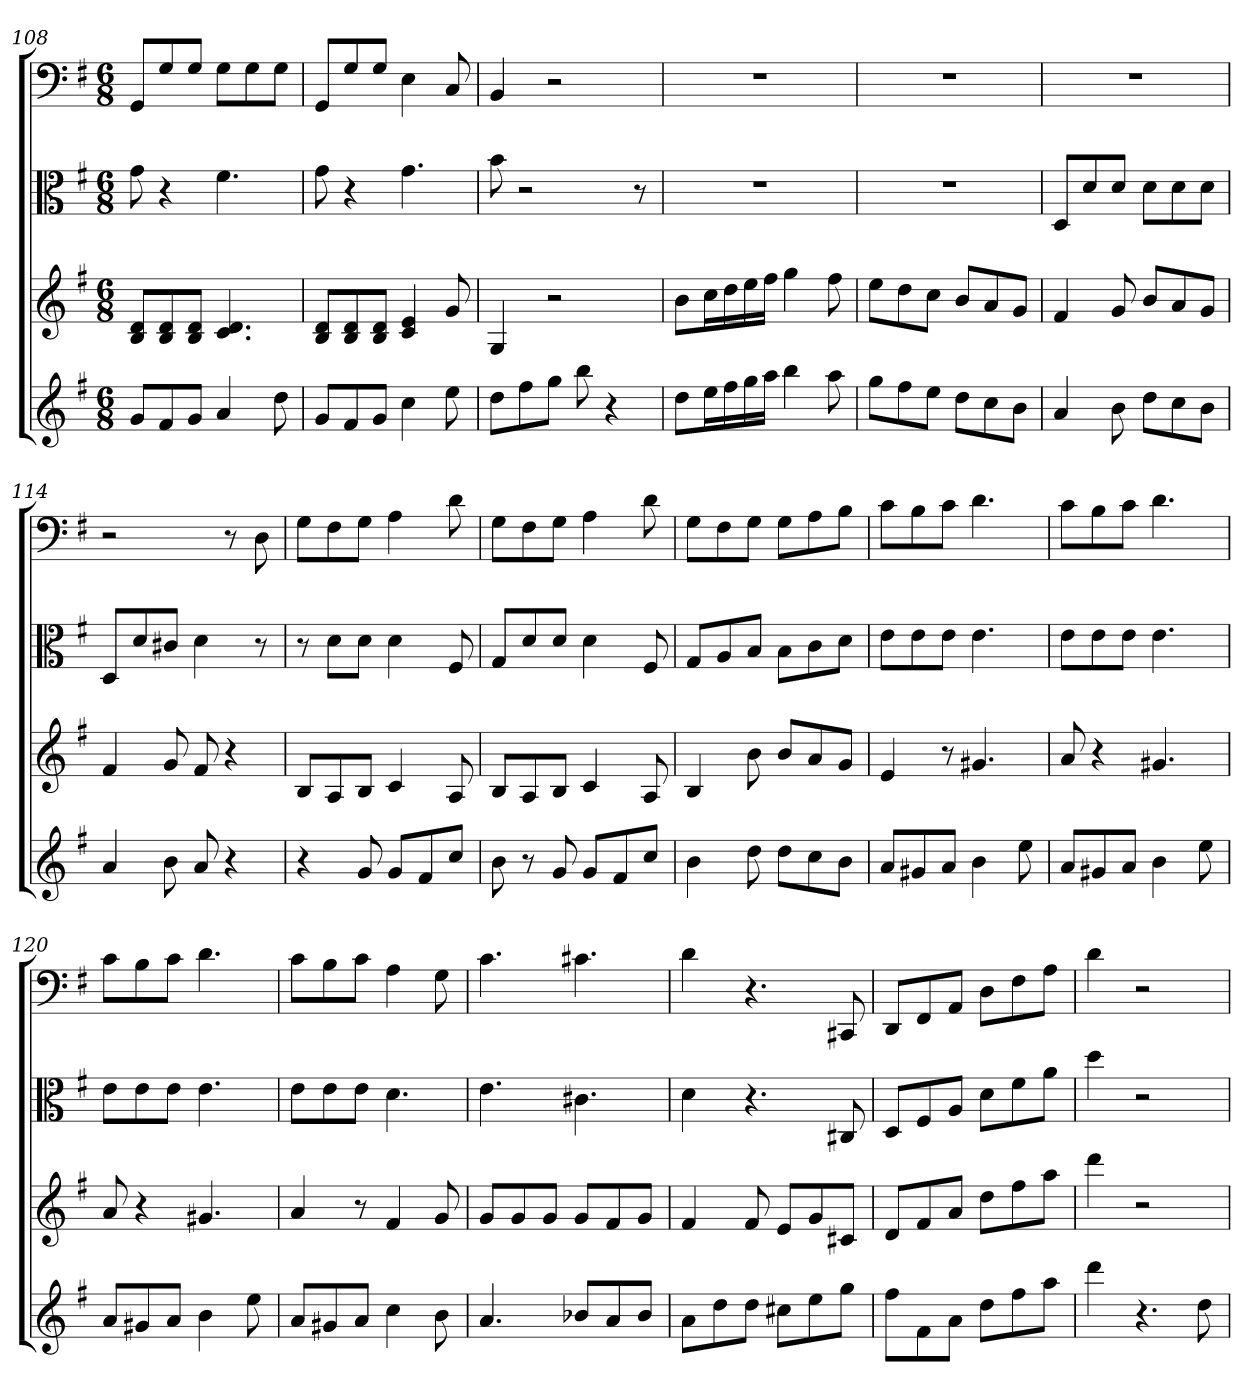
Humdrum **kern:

**kern	**kern	**kern	**kern
*part4	*part3	*part2	*part1
*staff4	*staff3	*staff2	*staff1
*	*	*clefC3	*clefF4
*k[f#]	*k[f#]	*k[f#]	*k[f#]
*G:	*G:	*G:	*G:
*M6/8	*M6/8	*M6/8	*M6/8
=108	=108	=108	=108
8gL	8B 8dL	8g	8GG/L
8f#	8B 8d	4r	8G/
8gJ	8B 8dJ	.	8G/J
4a	4.c 4.d	4.f#	8G\L
.	.	.	8G\
8dd	.	.	8G\J
=109	=109	=109	=109
8gL	8B 8dL	8g	8GG/L
8f#	8B 8d	4r	8G/
8gJ	8B 8dJ	.	8G/J
4cc	4c 4e	4.g	4E
8ee	8g	.	8C
=110	=110	=110	=110
8ddL	4G	8b	4BB
8ff#	.	2r	.
8ggJ	2r	.	2r
8bb	.	.	.
4r	.	.	.
.	.	8r	.
=111	=111	=111	=111
8ddL	8bL	2.r	2.r
16eeL	16ccL	.	.
16ff#	16dd	.	.
16gg	16ee	.	.
16aaJJ	16ff#JJ	.	.
4bb	4gg	.	.
8aa	8ff#	.	.
=112	=112	=112	=112
8ggL	8eeL	2.r	2.r
8ff#	8dd	.	.
8eeJ	8ccJ	.	.
8ddL	8bL	.	.
8cc	8a	.	.
8bJ	8gJ	.	.
=113	=113	=113	=113
4a	4f#	8D/L	2.r
.	.	8d/	.
8b	8g	8d/J	.
8ddL	8bL	8d\L	.
8cc	8a	8d\	.
8bJ	8gJ	8d\J	.
=114	=114	=114	=114
4a	4f#	8D/L	2r
.	.	8d/	.
8b	8g	8c#X/J	.
8a	8f#	4d	.
4r	4r	.	8r
.	.	8r	8D
=115	=115	=115	=115
4r	8BL	8r	8G\L
.	8A	8d\L	8F#\
8g	8BJ	8d\J	8G\J
8gL	4c	4d	4A
8f#	.	.	.
8ccJ	8A	8F#	8d
=116	=116	=116	=116
8b	8BL	8G/L	8G\L
8r	8A	8d/	8F#\
8g	8BJ	8d/J	8G\J
8gL	4c	4d	4A
8f#	.	.	.
8ccJ	8A	8F#	8d
=117	=117	=117	=117
4b	4B	8G/L	8G\L
.	.	8A/	8F#\
8dd	8b	8B/J	8G\J
8ddL	8bL	8B\L	8G\L
8cc	8a	8c\	8A\
8bJ	8gJ	8d\J	8B\J
=118	=118	=118	=118
8aL	4e	8e\L	8c\L
8g#X	.	8e\	8B\
8aJ	8r	8e\J	8c\J
4b	4.g#X	4.e	4.d
8ee	.	.	.
=119	=119	=119	=119
8aL	8a	8e\L	8c\L
8g#X	4r	8e\	8B\
8aJ	.	8e\J	8c\J
4b	4.g#X	4.e	4.d
8ee	.	.	.
=120	=120	=120	=120
8aL	8a	8e\L	8c\L
8g#X	4r	8e\	8B\
8aJ	.	8e\J	8c\J
4b	4.g#X	4.e	4.d
8ee	.	.	.
=121	=121	=121	=121
8aL	4a	8e\L	8c\L
8g#X	.	8e\	8B\
8aJ	8r	8e\J	8c\J
4cc	4f#	4.d	4A
8b	8g	.	8G
=122	=122	=122	=122
4.a	8gL	4.e	4.c
.	8g	.	.
.	8gJ	.	.
8b-XL	8gL	4.c#X	4.c#X
8a	8f#	.	.
8b-J	8gJ	.	.
=123	=123	=123	=123
8aL	4f#	4d	4d
8dd	.	.	.
8ddJ	8f#	4.r	4.r
8cc#XL	8eL	.	.
8ee	8g	.	.
8ggJ	8c#XJ	8C#X	8CC#X
=124	=124	=124	=124
8ff#L	8dL	8D/L	8DD/L
8f#	8f#	8F#/	8FF#/
8aJ	8aJ	8A/J	8AA/J
8ddL	8ddL	8d\L	8D\L
8ff#	8ff#	8f#\	8F#\
8aaJ	8aaJ	8a\J	8A\J
=125	=125	=125	=125
4ddd	4ddd	4dd	4d
4.r	2r	2r	2r
8dd	.	.	.
=	=	=	=
*-	*-	*-	*-
